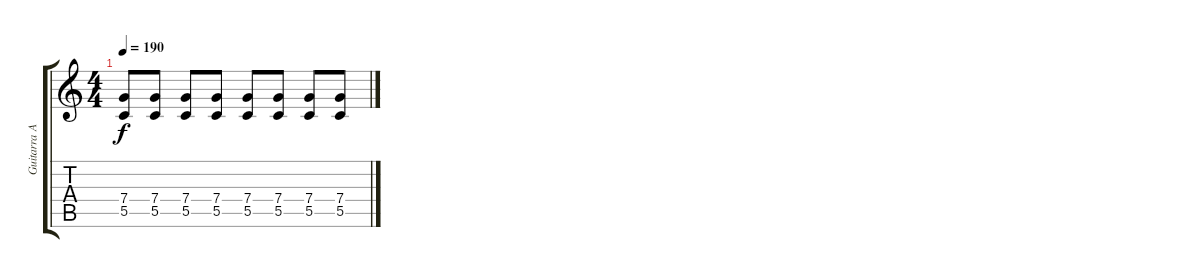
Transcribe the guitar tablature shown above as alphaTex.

\track ("Guitarra Adicional" "Guitarra A") {instrument distortionguitar}
\staff {score tabs}
\tuning (D4 A3 F3 C3 G2 D2) {hide}
\ts (4 4)
\tempo 190
\clef g2
\ks c
(7.4 5.5).8{dy f} (7.4 5.5).8 (7.4 5.5).8 (7.4 5.5).8 (7.4 5.5).8 (7.4 5.5).8 (7.4 5.5).8 (7.4 5.5).8
